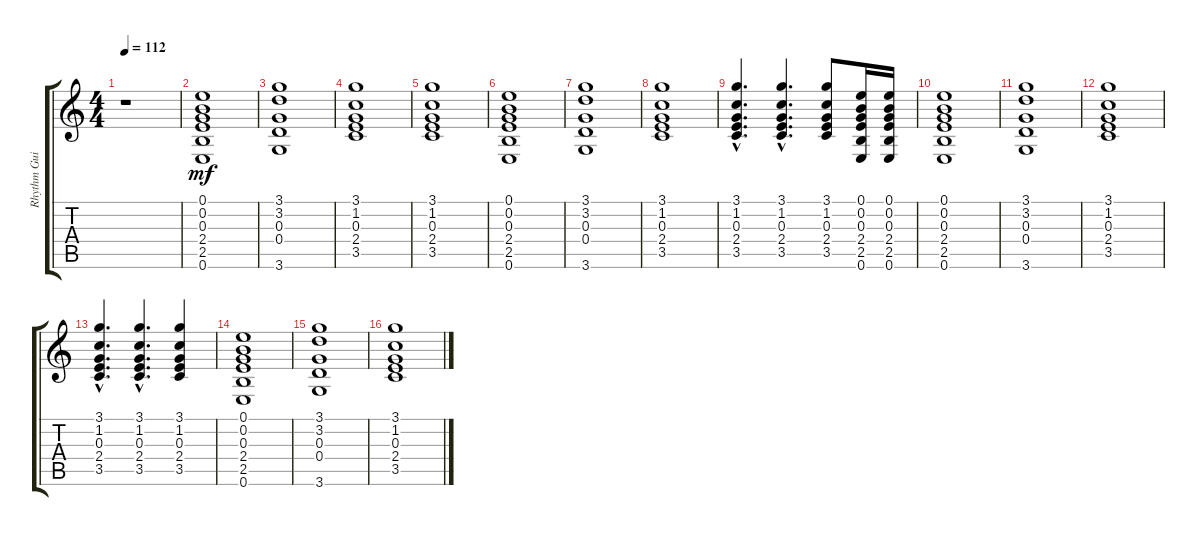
\track ("Rhythm Guitar" "Rhythm Gui") {instrument overdrivenguitar}
\staff {score tabs}
\tuning (E4 B3 G3 D3 A2 E2) {hide}
\ts (4 4)
\tempo 112
\clef g2
\ks c
r.1{dy mf} |
(0.1 0.2 0.3 2.4 2.5 0.6).1 |
(3.1 3.2 0.3 0.4 3.6).1 |
(3.1 1.2 0.3 2.4 3.5).1 |
(3.1 1.2 0.3 2.4 3.5).1 |
(0.1 0.2 0.3 2.4 2.5 0.6).1 |
(3.1 3.2 0.3 0.4 3.6).1 |
(3.1 1.2 0.3 2.4 3.5).1 |
(3.1{hac} 1.2{hac} 0.3{hac} 2.4{hac} 3.5{hac}).4{d} (3.1{hac} 1.2{hac} 0.3{hac} 2.4{hac} 3.5{hac}).4{d} (3.1 1.2 0.3 2.4 3.5).8 (0.1 0.2 0.3 2.4 2.5 0.6).16 (0.1 0.2 0.3 2.4 2.5 0.6).16 |
(0.1 0.2 0.3 2.4 2.5 0.6).1 |
(3.1 3.2 0.3 0.4 3.6).1 |
(3.1 1.2 0.3 2.4 3.5).1 |
(3.1{hac} 1.2{hac} 0.3{hac} 2.4{hac} 3.5{hac}).4{d} (3.1{hac} 1.2{hac} 0.3{hac} 2.4{hac} 3.5{hac}).4{d} (3.1 1.2 0.3 2.4 3.5).4 |
(0.1 0.2 0.3 2.4 2.5 0.6).1 |
(3.1 3.2 0.3 0.4 3.6).1 |
(3.1 1.2 0.3 2.4 3.5).1
